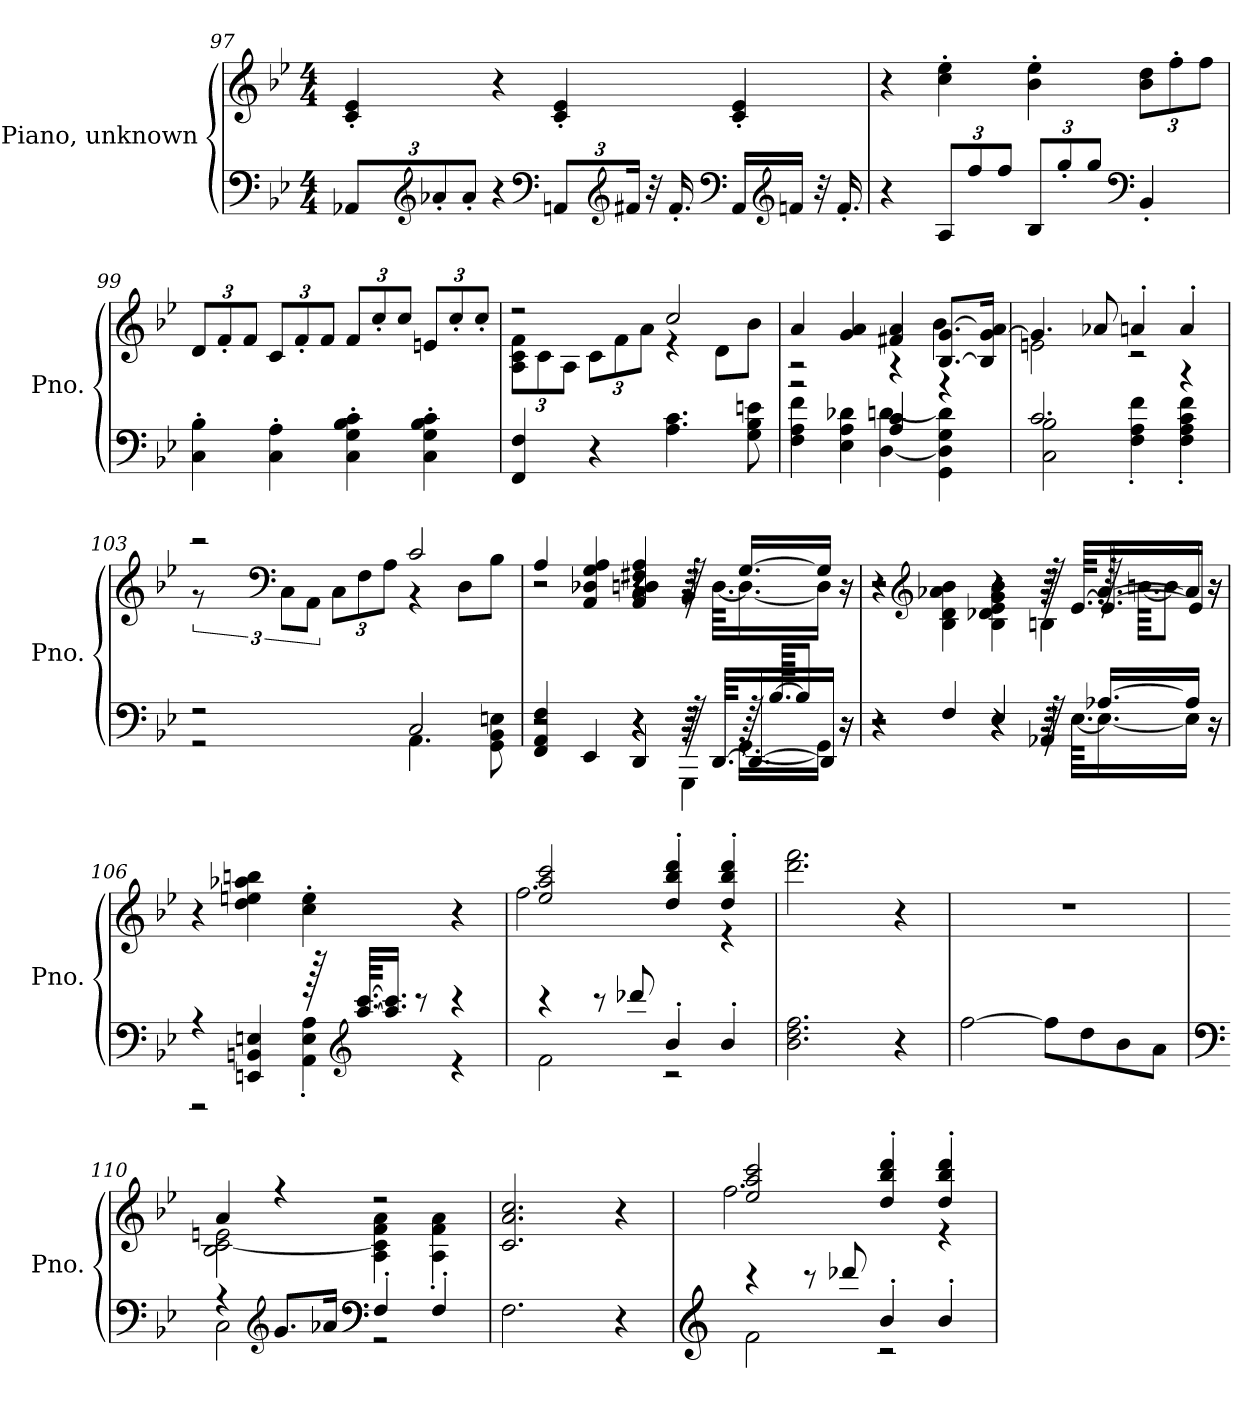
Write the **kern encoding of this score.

**kern	**kern
*part1	*part1
*staff2	*staff1
*I"Piano, unknown	*
*I'Pno.	*
!!LO:LB:g=z
*clefF4	*clefG2
*k[b-e-]	*k[b-e-]
*M4/4	*M4/4
*Xbrackettup	*
=97	=97
12AA-X/L	4c/' 4e-/'
*clefG2	*
12a-X'/	.
12a-'/J	.
4r	4r
*clefF4	*
12AAn/L	4c/' 4e-/'
*clefG2	*
24f#X/Jk	.
32r	.
16.f#'/	.
*clefF4	*
16AA/LL	4c/' 4e-/'
*clefG2	*
16fn/JJ	.
32r	.
16.f'/	.
=98	=98
4r	4r
12A/L	4cc\' 4ee-\'
12ff/	.
12ff/J	.
12B-/L	4b-\' 4ee-\'
12gg'/	.
12gg/J	.
*clefF4	*
*	*Xbrackettup
4BB-'/	12b-\ 12dd\L
.	12ff'\
.	12ff\J
!!LO:LB:g=z
=99	=99
4C\' 4B-\'	12d/L
.	12f'/
.	12f/J
4C\' 4A\'	12c/L
.	12f'/
.	12f/J
4C\' 4G\' 4B-\' 4c\'	12f/L
.	12cc'/
.	12cc/J
4C\' 4G\' 4B-\' 4c\'	12en/L
.	12cc'/
.	12cc'/J
=100	=100
*	*^
4FF/ 4F/	2r	12A\ 12c\ 12f\L
.	.	12c\
.	.	12A\J
4r	.	12c\L
.	.	12f\
.	.	12a\J
4.A\ 4.c\	2cc/	4r
.	.	8d\L
8G\ 8B-\ 8en\	.	8b-\J
=101	=101	=101
*^	*	*
2r	4F\ 4A\ 4f\	4a/	2r
.	4E-\ 4A\ 4d-X\	4g/ 4a/	.
4A/ 4c/	[4D\ [4dn\	4f#X/ 4a/	4r
4r	4GG\ 4D\] 4G\ 4d\]	[8.B-/ [8.g/L	4b-\
.	.	16B-/] 16g/_ 16a/Jk	.
=102	=102	=102	=102
2.c/	2C\ 2B-\	4.g/]	2en\
.	.	8a-X/	.
.	4F\' 4A\' 4f\'	4an'/	2r
4r	4F\' 4A\' 4c\' 4f\'	4a'/	.
!!LO:PB:g=z	!!
=103	=103	=103	=103
*	*	*	*brackettup
2r	2r	2r	12r
*	*	*clefF4	*
.	.	.	12C\L
.	.	.	12AA\J
*	*	*	*Xbrackettup
.	.	.	12C\L
.	.	.	12F\
.	.	.	12A\J
2C/	4.AA\	2c/	4r
.	.	.	8D\L
.	8GG\ 8BB-\ 8En\	.	8B-\J
=104	=104	=104	=104
*^	*^	*	*^
4FF/ 4AA/ 4F/	2r	2r	2r	4A/	2r	2r
4EE-/	.	.	.	4AA/ 4D-X/ 4G/ 4A/	.	.
4DD/	4r	4r	4r	4AA/ 4C/ 4Dn/ 4F#X/ 4A/	4r	4r
32r	32r	128r	4GGG\	32r	128r	4BB-/
.	.	[64.DD/KKLL	.	.	[64.D\KKLL	.
128r	[16.GG\LL	16.DD/_	.	[16.G/LL	16.D\_	.
[64.B-/KKKL	.	.	.	.	.	.
8B-/J]	.	.	.	.	.	.
.	16GG\JJ]	16DD/JJ]	.	16G/JJ]	16D\JJ]	.
16r	16r	16r	.	16r	16r	.
*	*	*v	*v	*	*	*
!!LO:LB:g=z
=105	=105	=105	=105	=105	=105
*	*	*	*	*	*^
4r	2r	2r	2r	4r	2r	2r
*	*	*	*clefG2	*	*	*
4F/	.	.	.	4B-\ 4d\ 4a-X\ 4b-\	.	.
4E-/	4r	4r	4r	4B-\ 4d-X\ 4e-\ 4g\ 4b-\	4r	4r
32r	128r	4AA-X/	32r	32r	128r	4Bn\
.	[64.E-\KKLL	.	.	.	[64.e-/KKLL	.
[16.A-X/LL	16.E-\_	.	[16.a-/LL	128r	16.e-/_	.
.	.	.	.	[64.bn\KKKL	.	.
.	.	.	.	8b\J]	.	.
16A-/JJ]	16E-\JJ]	.	16a-/JJ]	.	16e-/JJ]	.
16r	16r	.	16r	16r	16r	.
*	*v	*v	*	*	*	*
*	*	*v	*v	*v	*v
=106	=106	=106
4r	2r	4r
4EEn/ 4BBn/ 4En/	.	4dd\ 4een\ 4aa-X\ 4bbn\
128r	4AA\' 4E\' 4A\'	4cc\' 4ee\'
*clefG2	*	*
[64.aa/ [64.ccc/KKLL	.	.
16.aa/] 16.ccc/]JJ	.	.
8r	.	.
4r	4r	4r
=107	=107	=107
*	*	*^
4r	2f\	2ee-/ 2aa/ 2ccc/	2.ff\
8r	.	.	.
8ddd-X/	.	.	.
4b-'/	2r	4dd/' 4bb-/' 4ddd/'	.
4b-'/	.	4dd/' 4bb-/' 4ddd/'	4r
*v	*v	*	*
*	*v	*v
=108	=108
2.b-\ 2.dd\ 2.ff\	2.ddd\ 2.fff\
4r	4r
!!LO:LB:g=z
=109	=109
[2ff\	1r
8ff\L]	.
8dd\	.
8b-\	.
8a\J	.
=110	=110
*clefF4	*
*^	*^
4r	2C\	4a/	2B-\ [2c\ 2en\
*clefG2	*	*	*
8.g/L	.	4r	.
16a-X/Jk	.	.	.
*clefF4	*	*	*
4F'/	2r	2r	4A\ 4c\] 4f\ 4a\
4F'/	.	.	4A\' 4f\' 4a\'
*v	*v	*	*
*	*v	*v
=111	=111
2.F\	2.c/ 2.a/ 2.cc/
4r	4r
=112	=112
*clefG2	*
*^	*^
4r	2f\	2ee-/ 2aa/ 2ccc/	2.ff\
8r	.	.	.
8ddd-X/	.	.	.
4b-'/	2r	4dd/' 4bb-/' 4ddd/'	.
4b-'/	.	4dd/' 4bb-/' 4ddd/'	4r
*v	*v	*	*
*	*v	*v
=	=
*-	*-
